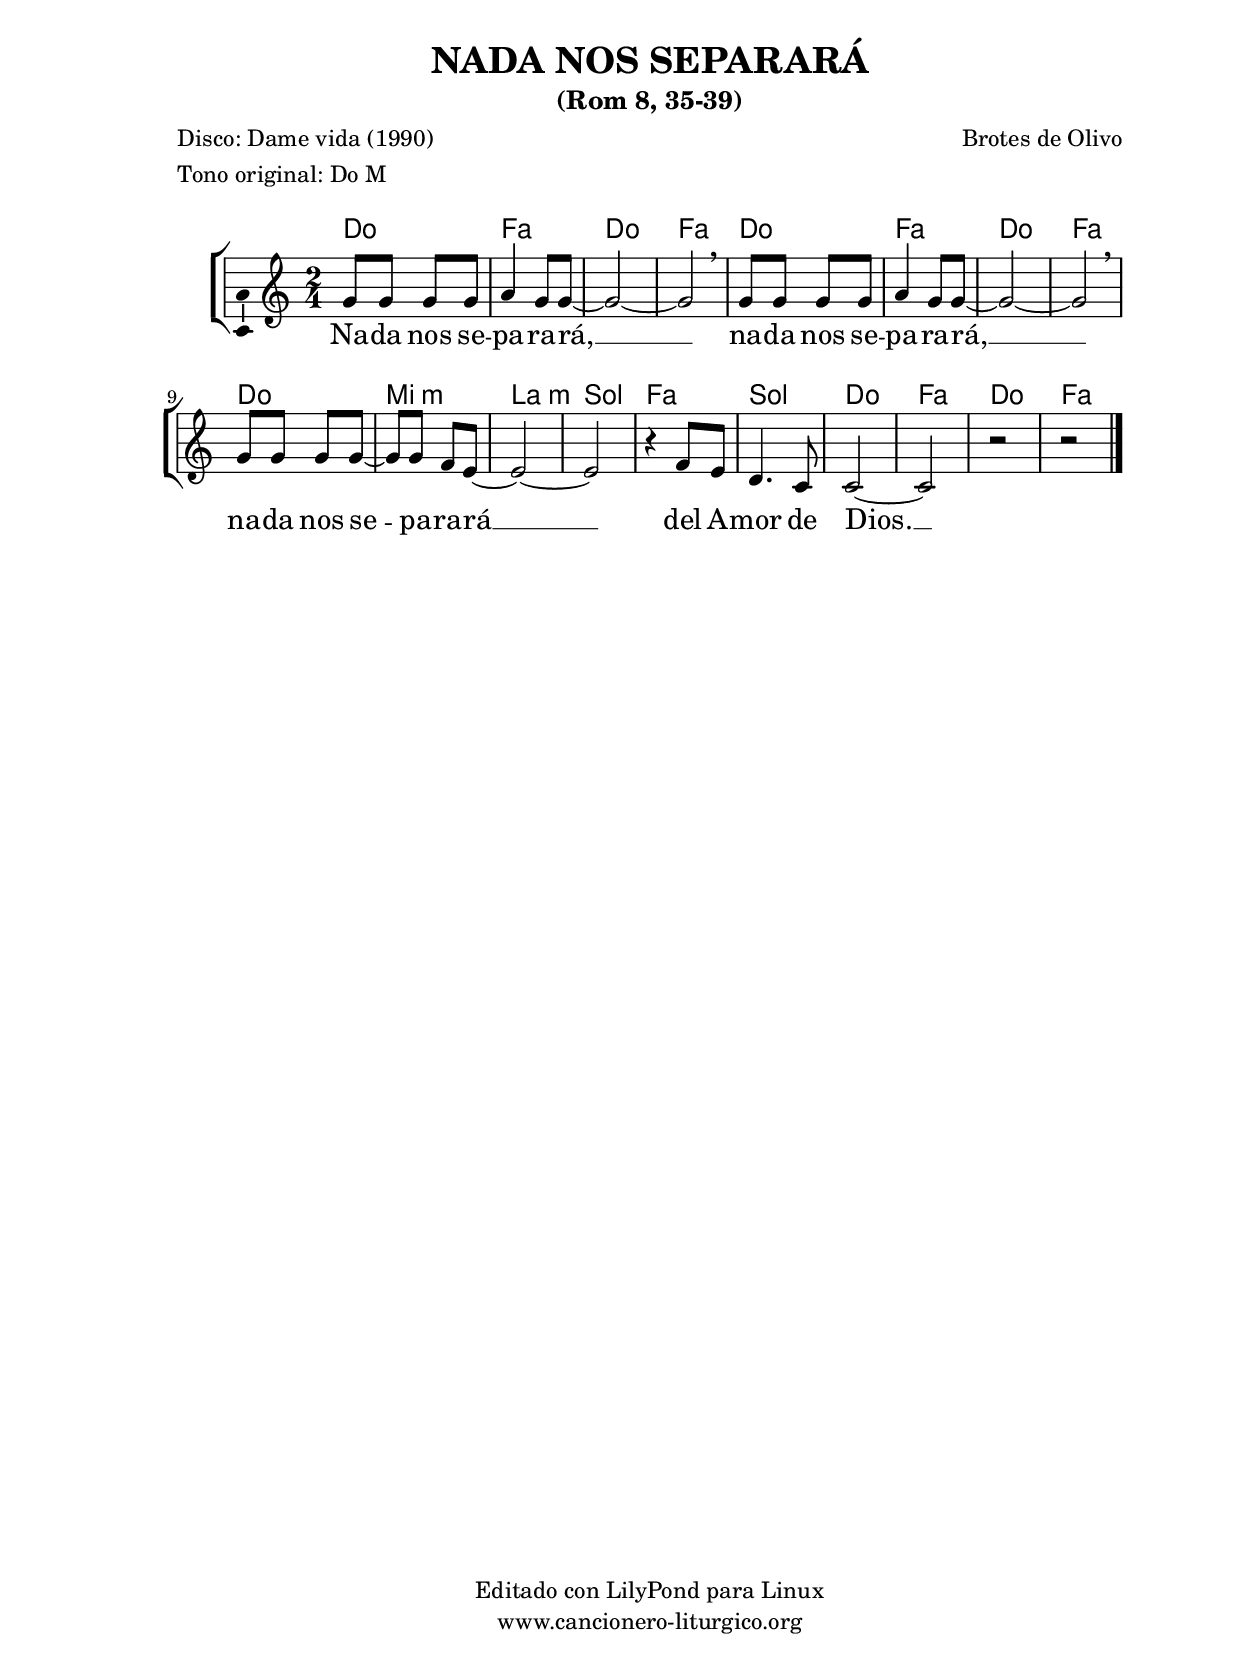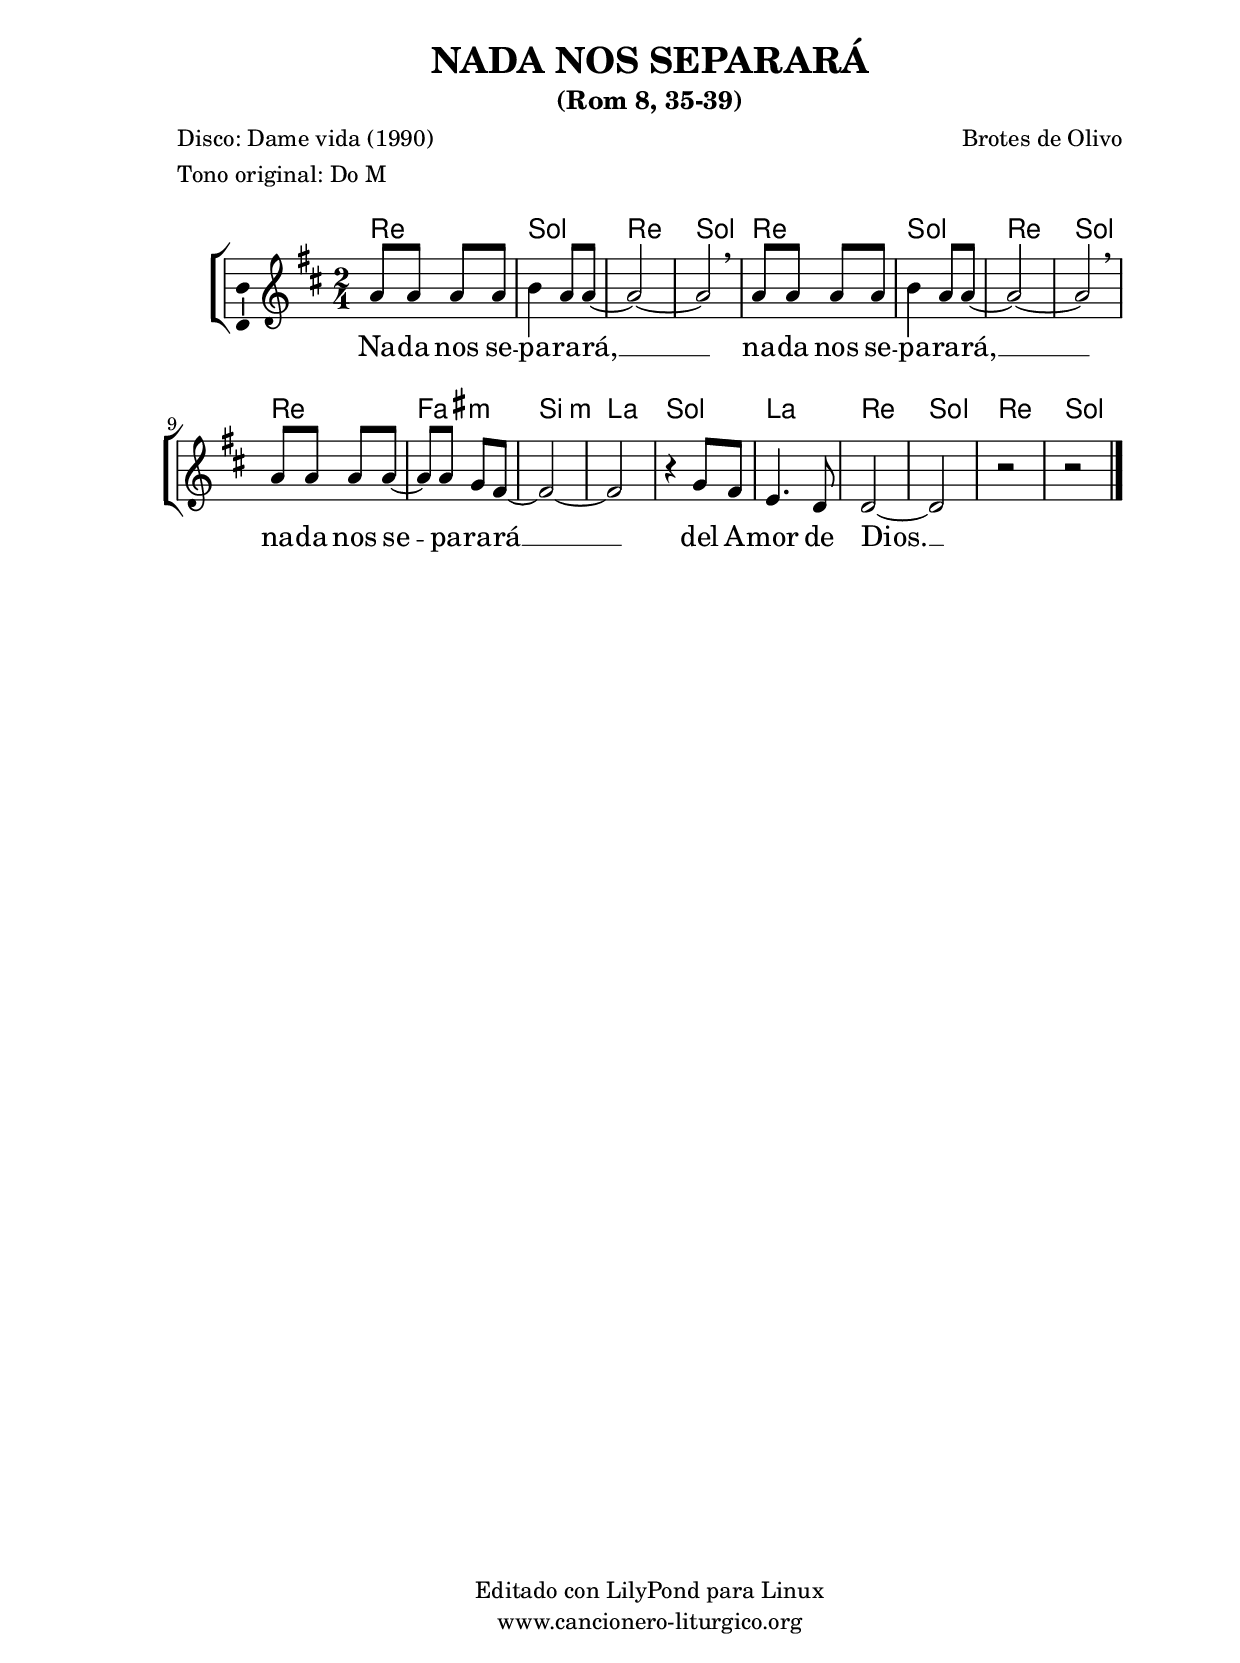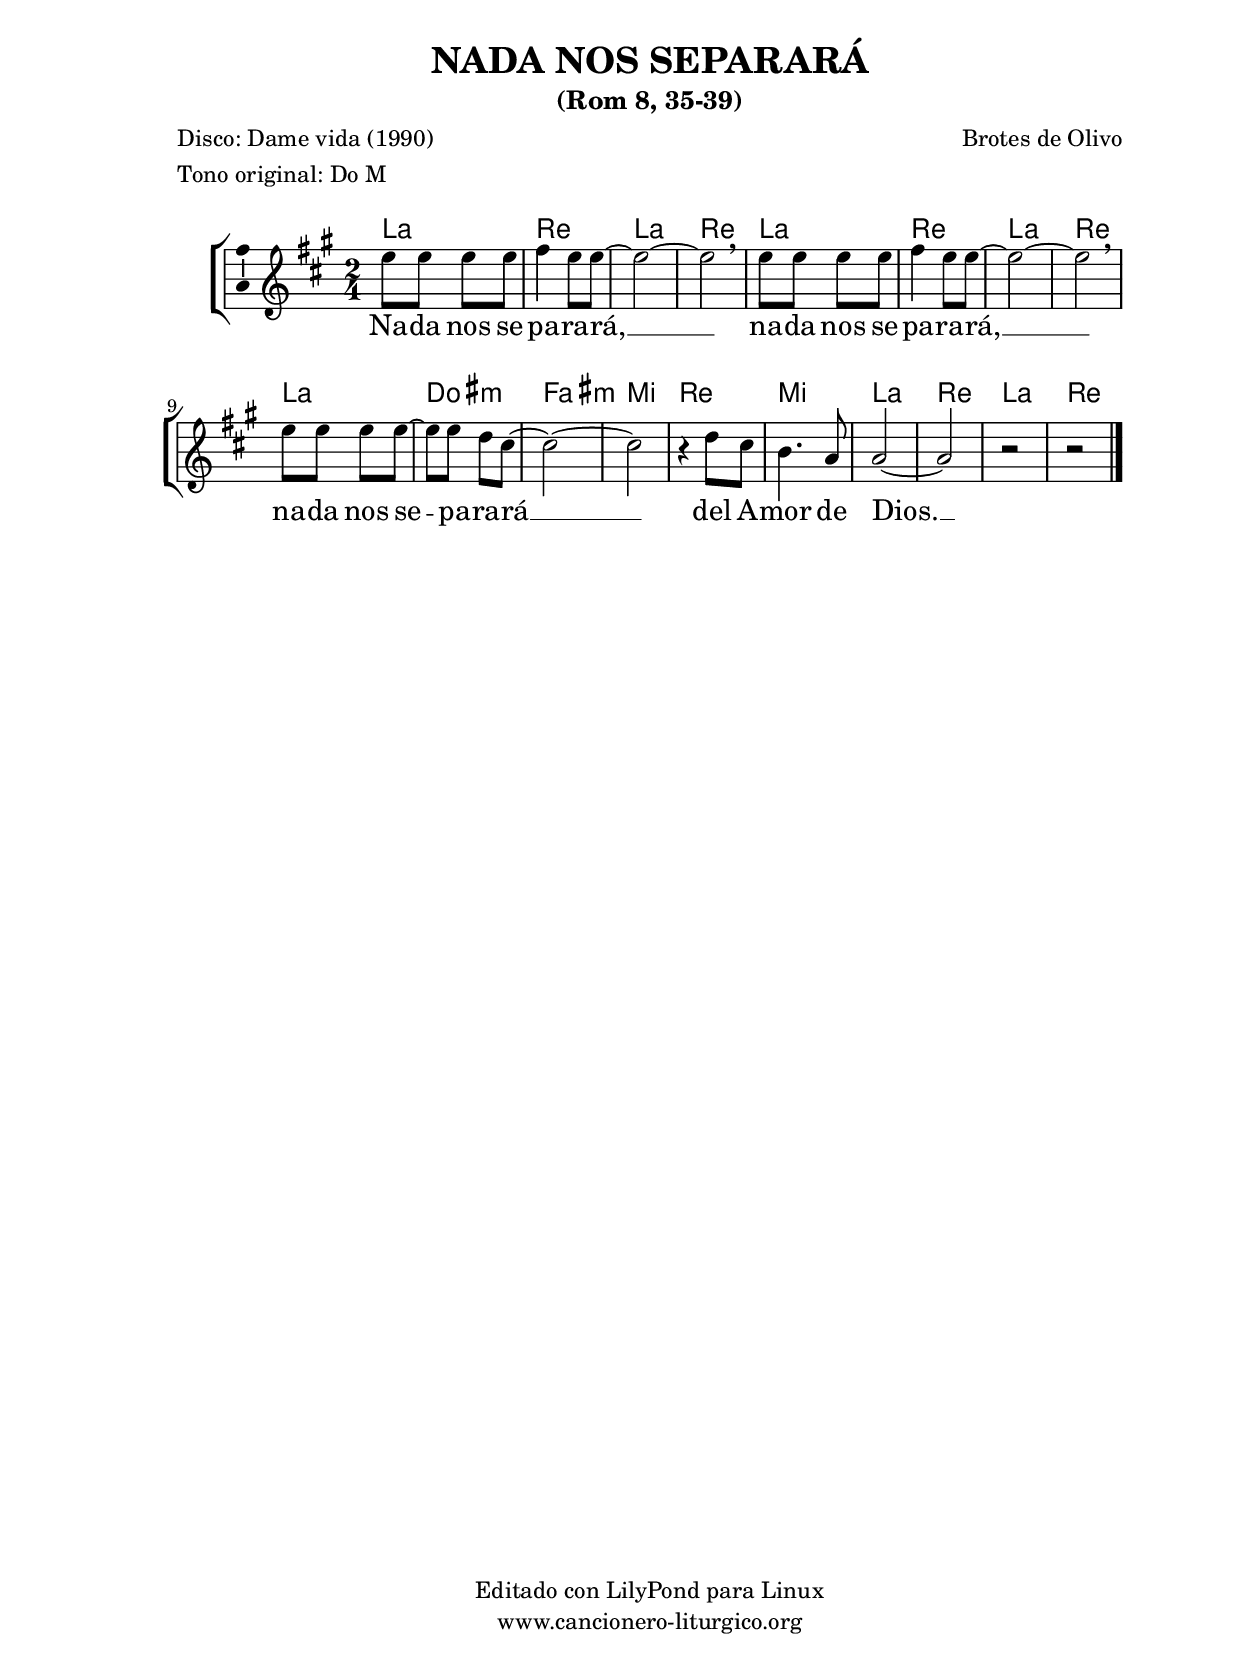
%
%para convertir .midi en .wav:
%timidity filename.midi -Ow -o finename.wav
%
%
%Para convertir de .wav a .mp3:
%lame -h -m j filename.wav
%
%
%para escuchar el midi:
%timidity nombrefichero.midi
%


%versión de lilypond para la que se ha escrito esta partitura:
\version "2.16.0"

	%Tamaño papel
	#(set-default-paper-size "a4")
	%Tamaño partitura
	#(set-global-staff-size 20)
	%No responde al pulsar sobre una nota
	#(ly:set-option 'point-and-click #f)

%parámetros del encabezamiento:
\header {
	title = "NADA NOS SEPARARÁ"
	subtitle = "(Rom 8, 35-39)"
	composer = "Brotes de Olivo"
	poet = "Disco: Dame vida (1990)"
	meter = "Tono original: Do M"
	arranger = ""
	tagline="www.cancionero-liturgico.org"
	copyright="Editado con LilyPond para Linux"
	}

%parámetros asociados al papel:
\paper  {
	oddHeaderMarkup = \markup {\fill-line { \on-the-fly #not-first-page \fromproperty #'header:title \on-the-fly #not-first-page \fromproperty #'header:composer }}
	evenHeaderMarkup = \markup {\fill-line { \fromproperty #'header:composer \fromproperty #'header:title }}
	#(set-paper-size "a4")
	print-page-number = ##f
	first-page-number = 1
	print-first-page-number = ##f
%	head-separation = 3.0 \cm
	top-margin = 2.0 \cm
	bottom-margin = 0.5\cm
%%%	bottom-margin = -2.0\cm
	left-margin = 3.0 \cm
	line-width = 16.0 \cm 
	indent = 8\mm
	interscoreline = 2.\mm
	between-system-space = 15\mm
%	para que las partituras no llenen la hoja:
	ragged-bottom = ##t
%	idem para la última hoja:
	ragged-last-bottom = ##f
%	para que las partituras llenen el ancho del papel:
	ragged-last = ##f
	after-title-space = 2.5 \cm
%page-count=1
%system-count=8

	%Flexible Vertical Spacing
%	markup-markup-spacing =
%	#'((basic-distance . 15) (minimum-distance . 15) (padding . 3))
	markup-system-spacing =
	#'((basic-distance . 15) (minimum-distance . 15) (padding . 3))
	system-system-spacing =
	#'((basic-distance . 15) (minimum-distance . 15) (padding . 3))
	score-system-spacing =
	#'((basic-distance . 15) (minimum-distance . 15) (padding . 5))
%	top-system-spacing = % header
%	#'((basic-distance . 8) (minimum-distance . 0) (padding . 0))
%	top-markup-spacing =
%	#'((basic-distance . 20) (minimum-distance . 20) (padding . 0))
	last-bottom-spacing = % footer
	#'((basic-distance . 5) (minimum-distance . 5) (padding . 0))
%	score-markup-spacing =
%	#'((basic-distance . 16) (minimum-distance . 13) (padding . 0))

	}


%parámetros que afectan a toda la partitura:
global =  {
	%clave de sol (G):
	\clef G
	%armadura:
%%%	\transpose c d
	\key c \major
	\tempo 4=80
	\set Score.tempoHideNote = ##t
	}


acordes = {
	\italianChords
	\chordmode {
%%%	\transpose c d
{
c2 f
c f
c2 f
c f
c2 e:m
a:m g
f g
c f
c f
	}
}
}

melodia = 
%%%	\transpose c d

{
	\relative c''{

	\time 2/4
%	\partial 4*1

g8 g g g
a4 g8 g8~
g2~
g2 \breathe

g8 g g g
a4 g8 g8~
g2~
g2 \breathe

g8 g g g~
g g f e~
e2~
e2

r4 f8 e
d4. c8
c2~
c2
r2
r2

	\bar "|."
	}
	}


texto = \lyricmode {
Na -- da nos se -- pa -- ra -- rá, __
na -- da nos se -- pa -- ra -- rá, __
na -- da nos se -- pa -- ra -- rá __
del A -- mor de Dios. __
	}


acordesStaff = \context ChordNames = acordesStaff <<
	\set chordChanges = ##t
	\acordes
	>>


vozStaff = \context Voice = vozStaff
\with {\consists "Ambitus_engraver"}
<<
%	\set Staff.instrumentName = ""
%	\set Staff.shortInstrumentName = ""
%	\set Staff.midiInstrument = #"clarinet"
%	\set Staff.midiInstrument = #"cello"
%	\set Staff.midiInstrument = #"flute"
	\set Staff.midiInstrument = #"electric guitar (jazz)"
%	\set Staff.midiInstrument = #"english horn"
%	\set Staff.midiInstrument = #"violin"
%	\set Staff.midiInstrument = #"glockenspiel"
	\set Staff.midiMinimumVolume = #0.7
	\set Staff.midiMaximumVolume = #0.9
	\global
	\relative c'' \melodia
	>>

textoStaff = \context Lyrics = textoStaff <<
	\lyricsto vozStaff \texto
	>>


\book {
	\score {
		\context ChoirStaff {
			\override StaffGroup.SystemStartBracket #'collapse-height = #1
			\override Score.SystemStartBar #'collapse-height = #1
			<<
			\acordesStaff
			\vozStaff
			\textoStaff
			>>
			}
		\layout {
	    		\context {
				\Lyrics
				\override LyricText #'font-size = #2
				}
	   		 \context {
				\Score
				\override StaffSymbol #'staff-space = #(magstep +3)
				}
			}
		}
	\score {
		\unfoldRepeats
		\context ChoirStaff {
			<<
			\acordesStaff
			\vozStaff
			>>
			}
		\midi {
	  		\context {
	  			\Score
				tempoWholesPerMinute = #(ly:make-moment 70 4)
				}
			}
		}
	}



#(define output-suffix "C")
\book {
	\score {
		\context ChoirStaff {
			\override StaffGroup.SystemStartBracket #'collapse-height = #1
			\override Score.SystemStartBar #'collapse-height = #1
\transpose c d
			<<
			\acordesStaff
			\vozStaff
			\textoStaff
			>>
			}
		\layout {
	    		\context {
				\Lyrics
				\override LyricText #'font-size = #2
				}
	   		 \context {
				\Score
				\override StaffSymbol #'staff-space = #(magstep +3)
				}
			}
		}
	}

#(define output-suffix "S")
\book {
	\score {
		\context ChoirStaff {
			\override StaffGroup.SystemStartBracket #'collapse-height = #1
			\override Score.SystemStartBar #'collapse-height = #1
\transpose c a
			<<
			\acordesStaff
			\vozStaff
			\textoStaff
			>>
			}
		\layout {
	    		\context {
				\Lyrics
				\override LyricText #'font-size = #2
				}
	   		 \context {
				\Score
				\override StaffSymbol #'staff-space = #(magstep +3)
				}
			}
		}
	}


